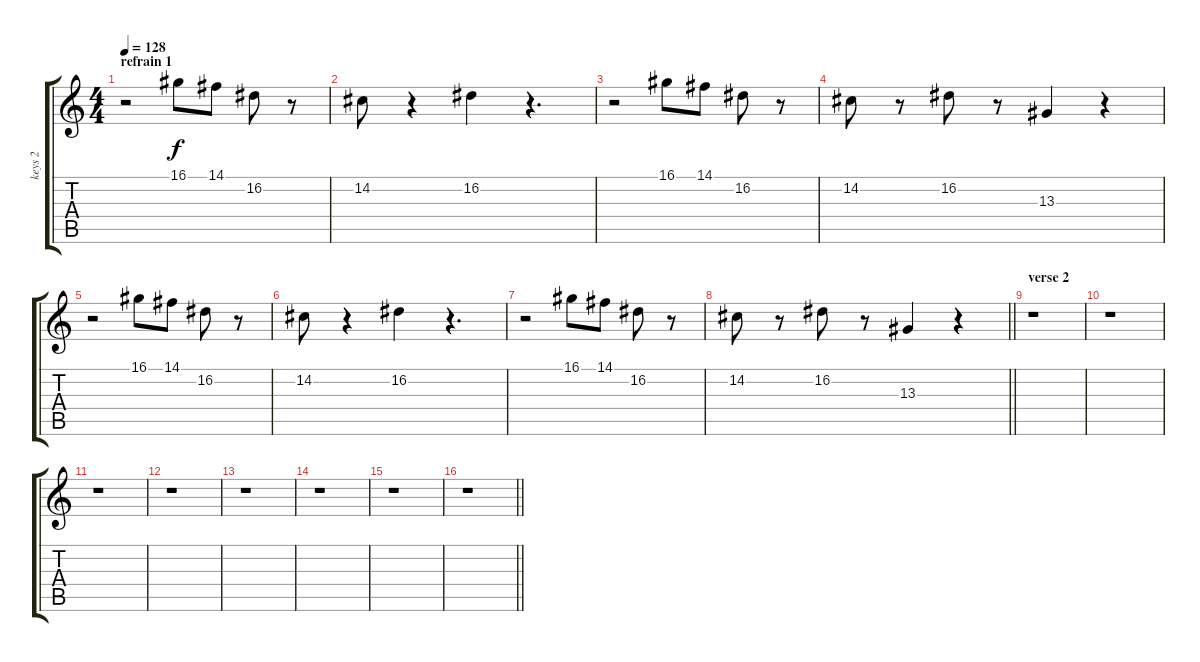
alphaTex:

\track ("keys 2" "keys 2") {instrument stringensemble1}
\staff {score tabs}
\tuning (E4 B3 G3 D3 A2 E2) {hide}
\ts (4 4)
\section ("" "refrain 1")
\tempo 128
\clef g2
\ks c
r.2{dy f} 16.1.8 14.1.8 16.2.8 r.8 |
14.2.8 r.4 16.2.4 r.4{d} |
r.2 16.1.8 14.1.8 16.2.8 r.8 |
14.2.8 r.8 16.2.8 r.8 13.3.4 r.4 |
r.2 16.1.8 14.1.8 16.2.8 r.8 |
14.2.8 r.4 16.2.4 r.4{d} |
r.2 16.1.8 14.1.8 16.2.8 r.8 |
\barLineRight lightlight
14.2.8 r.8 16.2.8 r.8 13.3.4 r.4 |
\section ("" "verse 2")
r.1 |
r.1 |
r.1 |
r.1 |
r.1 |
r.1 |
r.1 |
\barLineRight lightlight
r.1
